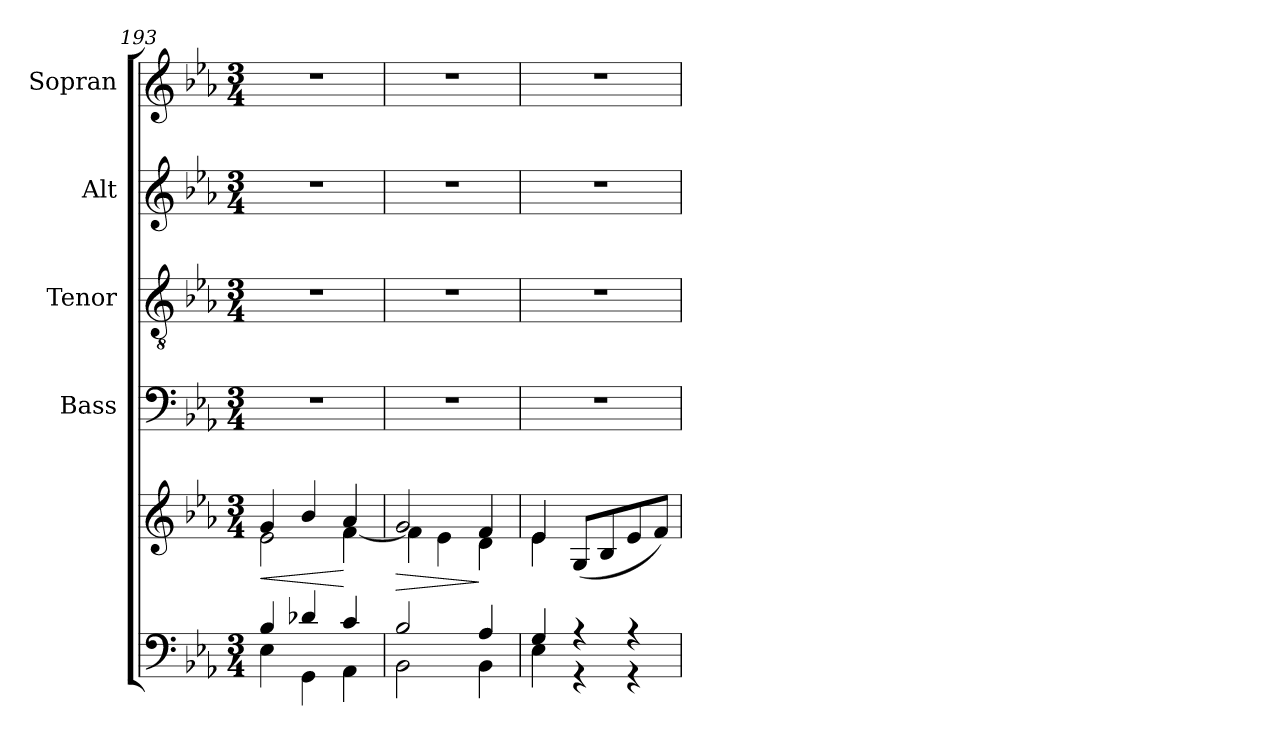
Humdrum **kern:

**kern	**kern	**dynam	**kern	**kern	**kern	**kern
*part5	*part5	*part5	*part4	*part3	*part2	*part1
*staff6	*staff5	*staff5/6	*staff4	*staff3	*staff2	*staff1
*	*	*	*I"Bass	*I"Tenor	*I"Alt	*I"Sopran
*	*	*	*I'B.	*I'T.	*I'A.	*I'S.
*clefF4	*clefG2	*	*clefF4	*clefGv2	*clefG2	*clefG2
*k[b-e-a-]	*k[b-e-a-]	*	*k[b-e-a-]	*k[b-e-a-]	*k[b-e-a-]	*k[b-e-a-]
*E-:	*E-:	*	*E-:	*E-:	*E-:	*E-:
*M3/4	*M3/4	*	*M3/4	*M3/4	*M3/4	*M3/4
=193	=193	=193	=193	=193	=193	=193
*^	*	*	*	*	*	*
!	!	!	!LO:HP:b	!	!	!	!
*	*	*^	*	*	*	*	*
4B-/	4E-\	4g/	2e-\	<	2.r	2.r	2.r	2.r
4d-X/	4GG\	4b-/	.	.	.	.	.	.
4c/	4AA-\	4a-/	[<4f\	[	.	.	.	.
=194	=194	=194	=194	=194	=194	=194	=194	=194
!	!	!	!	!LO:HP:b	!	!	!	!
2B-/	2BB-\	2g/	4f\]	>	2.r	2.r	2.r	2.r
.	.	.	4e-\	.	.	.	.	.
4A-/	4BB-\	4f/	4d\	]	.	.	.	.
=195	=195	=195	=195	=195	=195	=195	=195	=195
4G/	4E-\	4e-/	4e-\	.	2.r	2.r	2.r	2.r
4r	4r	(<8G/L	4ryy	.	.	.	.	.
.	.	8B-/	.	.	.	.	.	.
4r	4r	8e-/	4ryy	.	.	.	.	.
.	.	8f/J)	.	.	.	.	.	.
*v	*v	*	*	*	*	*	*	*
*	*v	*v	*	*	*	*	*
=	=	=	=	=	=	=
*-	*-	*-	*-	*-	*-	*-
